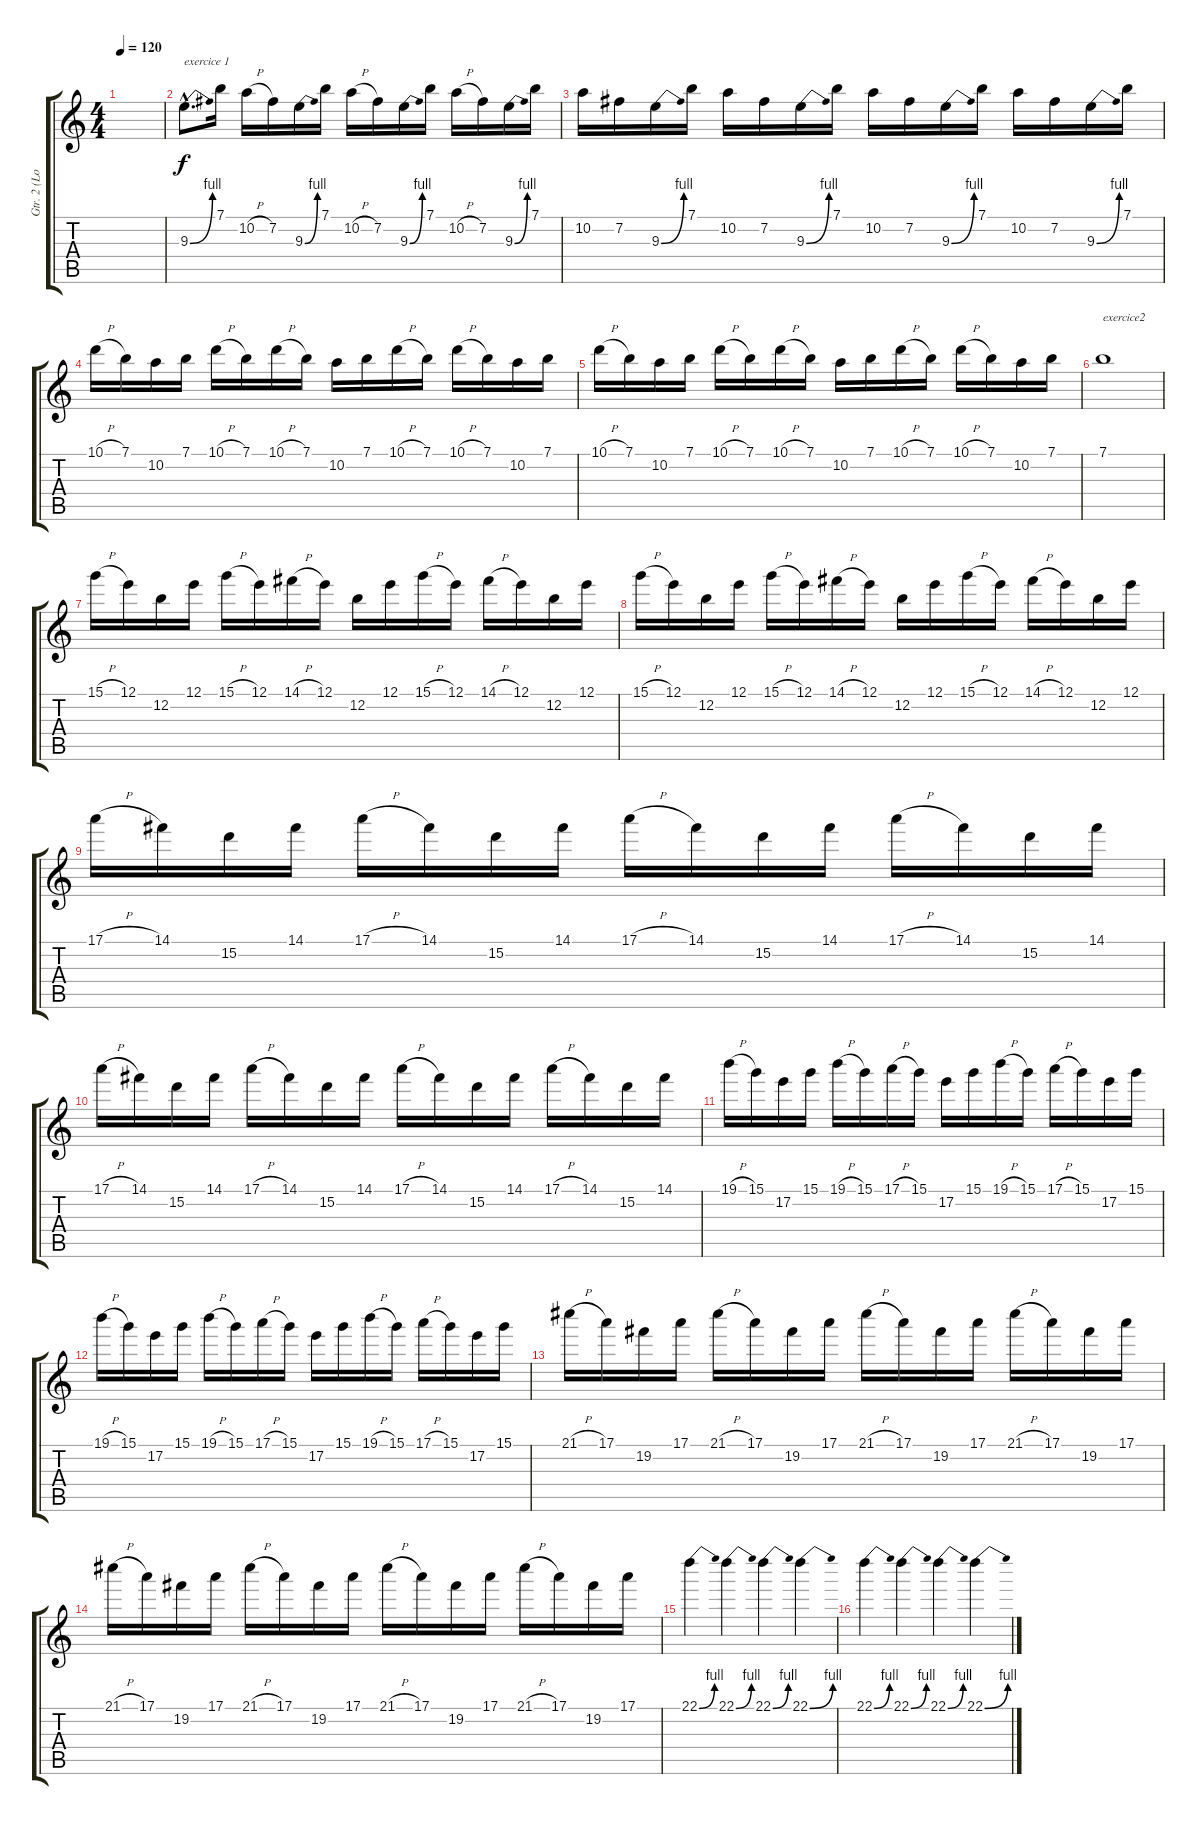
\track ("Gtr. 2 (Loud)" "Gtr. 2 (Lo") {instrument distortionguitar}
\staff {score tabs}
\tuning (E4 B3 G3 D3 A2 E2) {hide}
\ts (4 4)
\tempo 120
\clef g2
\ks c
|
9.3{be (bend 0 0 60 4) hac}.8{d txt "exercice 1"} 7.1.16 10.2{h}.16 7.2.16 9.3{be (bend 0 0 60 4)}.16 7.1.16 10.2{h}.16 7.2.16 9.3{be (bend 0 0 60 4)}.16 7.1.16 10.2{h}.16 7.2.16 9.3{be (bend 0 0 60 4)}.16 7.1.16 |
10.2.16 7.2.16 9.3{be (bend 0 0 60 4)}.16 7.1.16 10.2.16 7.2.16 9.3{be (bend 0 0 60 4)}.16 7.1.16 10.2.16 7.2.16 9.3{be (bend 0 0 60 4)}.16 7.1.16 10.2.16 7.2.16 9.3{be (bend 0 0 60 4)}.16 7.1.16 |
10.1{h}.16 7.1.16 10.2.16 7.1.16 10.1{h}.16 7.1.16 10.1{h}.16 7.1.16 10.2.16 7.1.16 10.1{h}.16 7.1.16 10.1{h}.16 7.1.16 10.2.16 7.1.16 |
10.1{h}.16 7.1.16 10.2.16 7.1.16 10.1{h}.16 7.1.16 10.1{h}.16 7.1.16 10.2.16 7.1.16 10.1{h}.16 7.1.16 10.1{h}.16 7.1.16 10.2.16 7.1.16 |
7.1.1{txt "exercice2"} |
15.1{h}.16 12.1.16 12.2.16 12.1.16 15.1{h}.16 12.1.16 14.1{h}.16 12.1.16 12.2.16 12.1.16 15.1{h}.16 12.1.16 14.1{h}.16 12.1.16 12.2.16 12.1.16 |
15.1{h}.16 12.1.16 12.2.16 12.1.16 15.1{h}.16 12.1.16 14.1{h}.16 12.1.16 12.2.16 12.1.16 15.1{h}.16 12.1.16 14.1{h}.16 12.1.16 12.2.16 12.1.16 |
17.1{h}.16 14.1.16 15.2.16 14.1.16 17.1{h}.16 14.1.16 15.2.16 14.1.16 17.1{h}.16 14.1.16 15.2.16 14.1.16 17.1{h}.16 14.1.16 15.2.16 14.1.16 |
17.1{h}.16 14.1.16 15.2.16 14.1.16 17.1{h}.16 14.1.16 15.2.16 14.1.16 17.1{h}.16 14.1.16 15.2.16 14.1.16 17.1{h}.16 14.1.16 15.2.16 14.1.16 |
19.1{h}.16 15.1.16 17.2.16 15.1.16 19.1{h}.16 15.1.16 17.1{h}.16 15.1.16 17.2.16 15.1.16 19.1{h}.16 15.1.16 17.1{h}.16 15.1.16 17.2.16 15.1.16 |
19.1{h}.16 15.1.16 17.2.16 15.1.16 19.1{h}.16 15.1.16 17.1{h}.16 15.1.16 17.2.16 15.1.16 19.1{h}.16 15.1.16 17.1{h}.16 15.1.16 17.2.16 15.1.16 |
21.1{h}.16 17.1.16 19.2.16 17.1.16 21.1{h}.16 17.1.16 19.2.16 17.1.16 21.1{h}.16 17.1.16 19.2.16 17.1.16 21.1{h}.16 17.1.16 19.2.16 17.1.16 |
21.1{h}.16 17.1.16 19.2.16 17.1.16 21.1{h}.16 17.1.16 19.2.16 17.1.16 21.1{h}.16 17.1.16 19.2.16 17.1.16 21.1{h}.16 17.1.16 19.2.16 17.1.16 |
22.1{be (bend 0 0 60 4)}.4 22.1{be (bend 0 0 60 4)}.4 22.1{be (bend 0 0 60 4)}.4 22.1{be (bend 0 0 60 4)}.4 |
22.1{be (bend 0 0 60 4)}.4 22.1{be (bend 0 0 60 4)}.4 22.1{be (bend 0 0 60 4)}.4 22.1{be (bend 0 0 60 4)}.4
